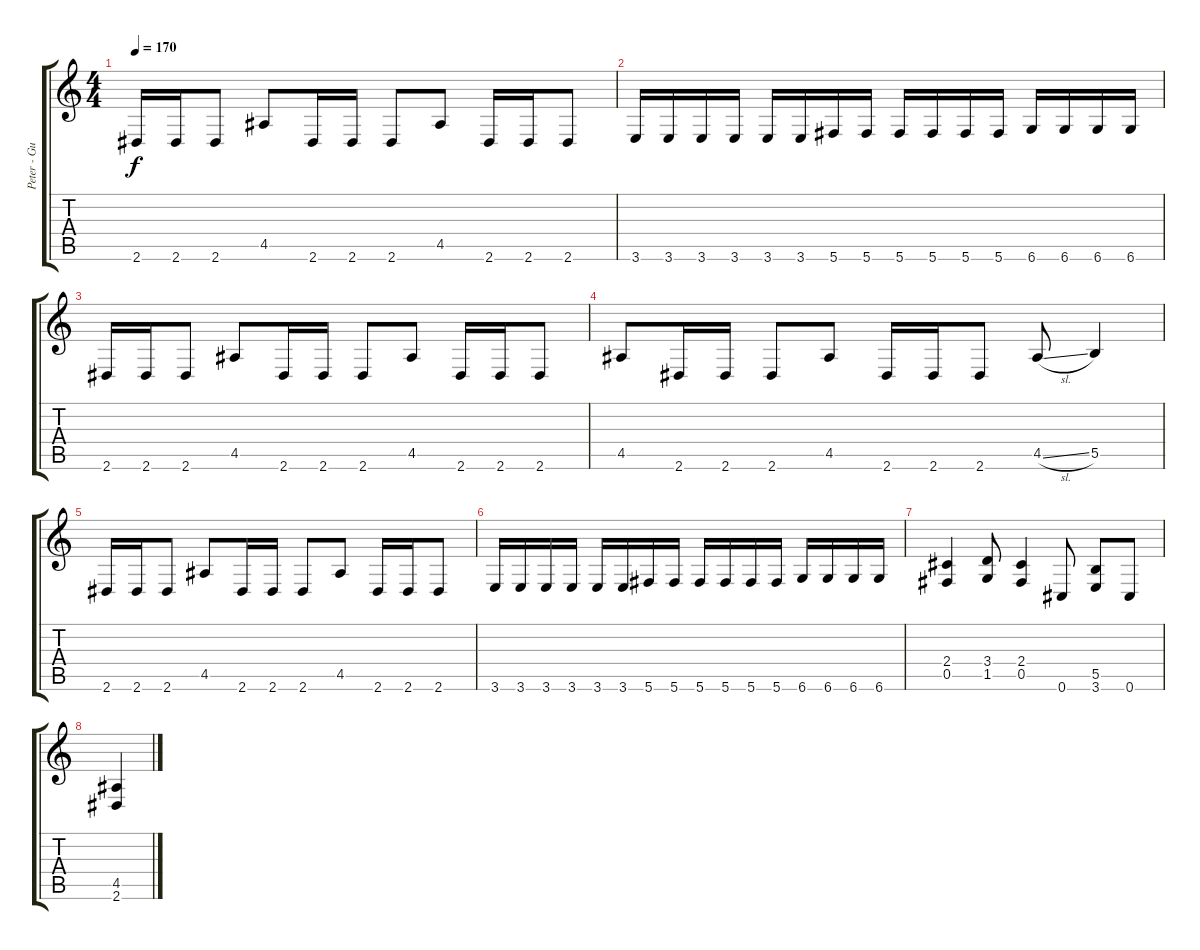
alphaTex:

\track ("Peter - Guitar, Vocal" "Peter - Gu") {instrument overdrivenguitar}
\staff {score tabs}
\tuning (Db4 Ab3 E3 B2 Gb2 Db2) {hide}
\ts (4 4)
\tempo 170
\clef g2
\ks c
2.6.16{dy f} 2.6.16 2.6.8 4.5.8 2.6.16 2.6.16 2.6.8 4.5.8 2.6.16 2.6.16 2.6.8 |
3.6.16 3.6.16 3.6.16 3.6.16 3.6.16 3.6.16 5.6.16 5.6.16 5.6.16 5.6.16 5.6.16 5.6.16 6.6.16 6.6.16 6.6.16 6.6.16 |
2.6.16 2.6.16 2.6.8 4.5.8 2.6.16 2.6.16 2.6.8 4.5.8 2.6.16 2.6.16 2.6.8 |
4.5.8 2.6.16 2.6.16 2.6.8 4.5.8 2.6.16 2.6.16 2.6.8 4.5{sl}.8 5.5.4 |
2.6.16 2.6.16 2.6.8 4.5.8 2.6.16 2.6.16 2.6.8 4.5.8 2.6.16 2.6.16 2.6.8 |
3.6.16 3.6.16 3.6.16 3.6.16 3.6.16 3.6.16 5.6.16 5.6.16 5.6.16 5.6.16 5.6.16 5.6.16 6.6.16 6.6.16 6.6.16 6.6.16 |
(2.4 0.5).4 (3.4 1.5).8 (2.4 0.5).4 0.6.8 (5.5 3.6).8 0.6.8 |
(4.5 2.6).4
